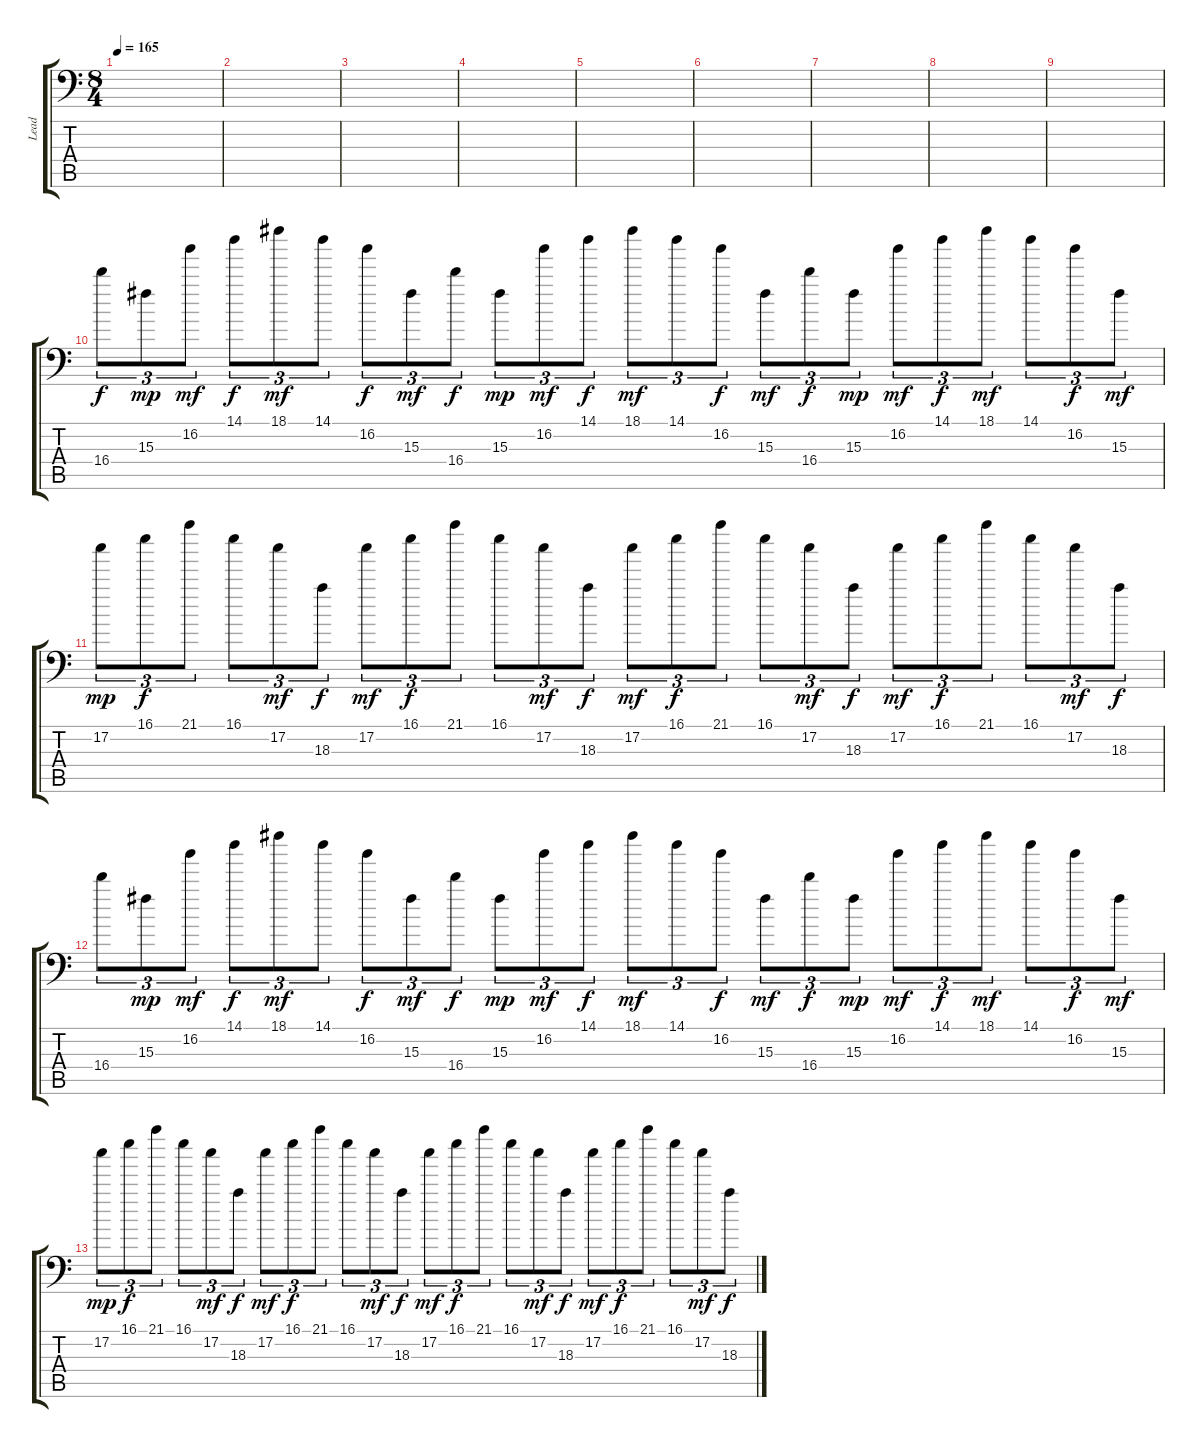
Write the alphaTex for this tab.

\track ("Lead" "Lead") {instrument distortionguitar}
\staff {score tabs}
\tuning (C5 G4 Eb3 Bb3 F2 Bb1) {hide}
\ts (8 4)
\tempo 165
\clef f4
\ks c
|
|
|
|
|
|
|
|
|
16.4.8{tu (3 2)} 15.3.8{tu (3 2) dy mp} 16.2.8{tu (3 2) dy mf} 14.1.8{tu (3 2) dy f} 18.1.8{tu (3 2) dy mf} 14.1.8{tu (3 2)} 16.2.8{tu (3 2) dy f} 15.3.8{tu (3 2) dy mf} 16.4.8{tu (3 2) dy f} 15.3.8{tu (3 2) dy mp} 16.2.8{tu (3 2) dy mf} 14.1.8{tu (3 2) dy f} 18.1.8{tu (3 2) dy mf} 14.1.8{tu (3 2)} 16.2.8{tu (3 2) dy f} 15.3.8{tu (3 2) dy mf} 16.4.8{tu (3 2) dy f} 15.3.8{tu (3 2) dy mp} 16.2.8{tu (3 2) dy mf} 14.1.8{tu (3 2) dy f} 18.1.8{tu (3 2) dy mf} 14.1.8{tu (3 2)} 16.2.8{tu (3 2) dy f} 15.3.8{tu (3 2) dy mf} |
17.2.8{tu (3 2) dy mp} 16.1.8{tu (3 2) dy f} 21.1.8{tu (3 2)} 16.1.8{tu (3 2)} 17.2.8{tu (3 2) dy mf} 18.3.8{tu (3 2) dy f} 17.2.8{tu (3 2) dy mf} 16.1.8{tu (3 2) dy f} 21.1.8{tu (3 2)} 16.1.8{tu (3 2)} 17.2.8{tu (3 2) dy mf} 18.3.8{tu (3 2) dy f} 17.2.8{tu (3 2) dy mf} 16.1.8{tu (3 2) dy f} 21.1.8{tu (3 2)} 16.1.8{tu (3 2)} 17.2.8{tu (3 2) dy mf} 18.3.8{tu (3 2) dy f} 17.2.8{tu (3 2) dy mf} 16.1.8{tu (3 2) dy f} 21.1.8{tu (3 2)} 16.1.8{tu (3 2)} 17.2.8{tu (3 2) dy mf} 18.3.8{tu (3 2) dy f} |
16.4.8{tu (3 2)} 15.3.8{tu (3 2) dy mp} 16.2.8{tu (3 2) dy mf} 14.1.8{tu (3 2) dy f} 18.1.8{tu (3 2) dy mf} 14.1.8{tu (3 2)} 16.2.8{tu (3 2) dy f} 15.3.8{tu (3 2) dy mf} 16.4.8{tu (3 2) dy f} 15.3.8{tu (3 2) dy mp} 16.2.8{tu (3 2) dy mf} 14.1.8{tu (3 2) dy f} 18.1.8{tu (3 2) dy mf} 14.1.8{tu (3 2)} 16.2.8{tu (3 2) dy f} 15.3.8{tu (3 2) dy mf} 16.4.8{tu (3 2) dy f} 15.3.8{tu (3 2) dy mp} 16.2.8{tu (3 2) dy mf} 14.1.8{tu (3 2) dy f} 18.1.8{tu (3 2) dy mf} 14.1.8{tu (3 2)} 16.2.8{tu (3 2) dy f} 15.3.8{tu (3 2) dy mf} |
17.2.8{tu (3 2) dy mp} 16.1.8{tu (3 2) dy f} 21.1.8{tu (3 2)} 16.1.8{tu (3 2)} 17.2.8{tu (3 2) dy mf} 18.3.8{tu (3 2) dy f} 17.2.8{tu (3 2) dy mf} 16.1.8{tu (3 2) dy f} 21.1.8{tu (3 2)} 16.1.8{tu (3 2)} 17.2.8{tu (3 2) dy mf} 18.3.8{tu (3 2) dy f} 17.2.8{tu (3 2) dy mf} 16.1.8{tu (3 2) dy f} 21.1.8{tu (3 2)} 16.1.8{tu (3 2)} 17.2.8{tu (3 2) dy mf} 18.3.8{tu (3 2) dy f} 17.2.8{tu (3 2) dy mf} 16.1.8{tu (3 2) dy f} 21.1.8{tu (3 2)} 16.1.8{tu (3 2)} 17.2.8{tu (3 2) dy mf} 18.3.8{tu (3 2) dy f}
